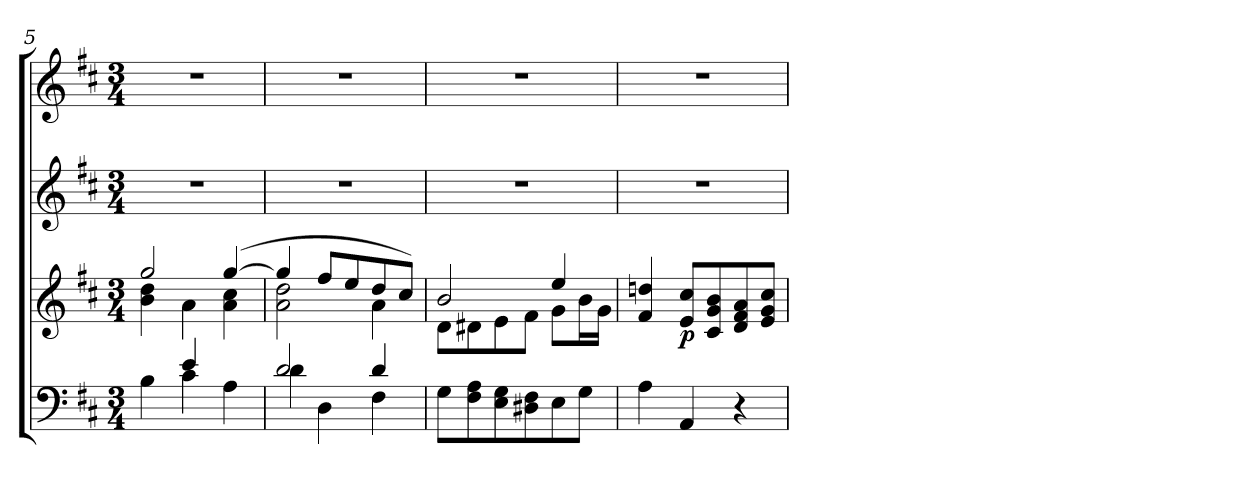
**kern	**kern	**dynam	**kern	**kern
*part3	*part3	*part3	*part2	*part1
*staff4	*staff3	*staff3/4	*staff2	*staff1
*clefF4	*clefG2	*	*clefG2	*clefG2
*ITrd1c2	*ITrd1c2	*	*ITrd1c2	*ITrd1c2
*k[]	*k[]	*	*k[]	*k[]
*C:	*C:	*	*C:	*C:
*M3/4	*M3/4	*	*M3/4	*M3/4
=5	=5	=5	=5	=5
*^	*^	*	*	*
4ryy	4A\	2ff/	4a\ 4cc\	.	2.r	2.r
4d/	4B\	.	4g\	.	.	.
4ryy	4G\	([>4ff/	4g\ 4b\	.	.	.
=6	=6	=6	=6	=6	=6	=6
2c/	4c\	4ff/]	2g\ 2cc\	.	2.r	2.r
.	4C\	8ee/L	.	.	.	.
.	.	8dd/	.	.	.	.
4c/	4E\	8cc/	4g\	.	.	.
.	.	8b/J)	.	.	.	.
*v	*v	*	*	*	*	*
=7	=7	=7	=7	=7	=7
8F\L	2a/	8c\L	.	2.r	2.r
8E\ 8G\	.	8c#X\	.	.	.
8D\ 8F\	.	8d\	.	.	.
8C#X\ 8E\	.	8e\J	.	.	.
8D\	4dd/	8f\L	.	.	.
8F\J	.	16a\L	.	.	.
.	.	16f\JJ	.	.	.
*	*v	*v	*	*	*
!!LO:LB:g=z
=8	=8	=8	=8	=8
4G\	4e/ 4ccn/	.	2.r	2.r
!	!	!LO:DY:b	!	!
4GG/	8d/ 8b/L	p	.	.
.	8B/ 8f/ 8a/	.	.	.
4r	8c/ 8e/ 8g/	.	.	.
.	8d/ 8f/ 8b/J	.	.	.
=	=	=	=	=
*-	*-	*-	*-	*-
